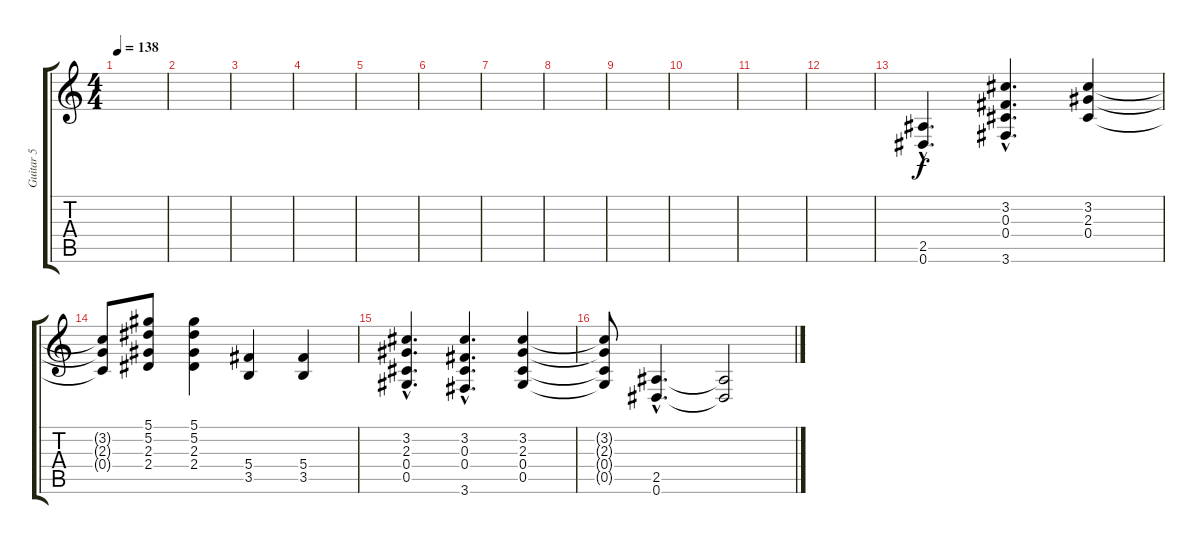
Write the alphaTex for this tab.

\track ("Guitar 5" "Guitar 5") {instrument distortionguitar}
\staff {score tabs}
\tuning (Eb4 Bb3 Gb3 Db3 Ab2 Eb2) {hide}
\ts (4 4)
\tempo 138
\clef g2
\ks c
|
|
|
|
|
|
|
|
|
|
|
|
(2.5{hac} 0.6{hac}).4{d} (3.2{hac} 0.3{hac} 0.4{hac} 3.6{hac}).4{d} (3.2 2.3 0.4).4 |
(3.2{t} 2.3{t} 0.4{t}).8 (5.1 5.2 2.3 2.4).8 (5.1 5.2 2.3 2.4).4 (5.4 3.5).4 (5.4 3.5).4 |
(3.2{hac} 2.3{hac} 0.4{hac} 0.5{hac}).4{d} (3.2{hac} 0.3{hac} 0.4{hac} 3.6{hac}).4{d} (3.2 2.3 0.4 0.5).4 |
(3.2{t} 2.3{t} 0.4{t} 0.5{t}).8 (2.5{hac} 0.6{hac}).4{d} (2.5{t} 0.6{t}).2
